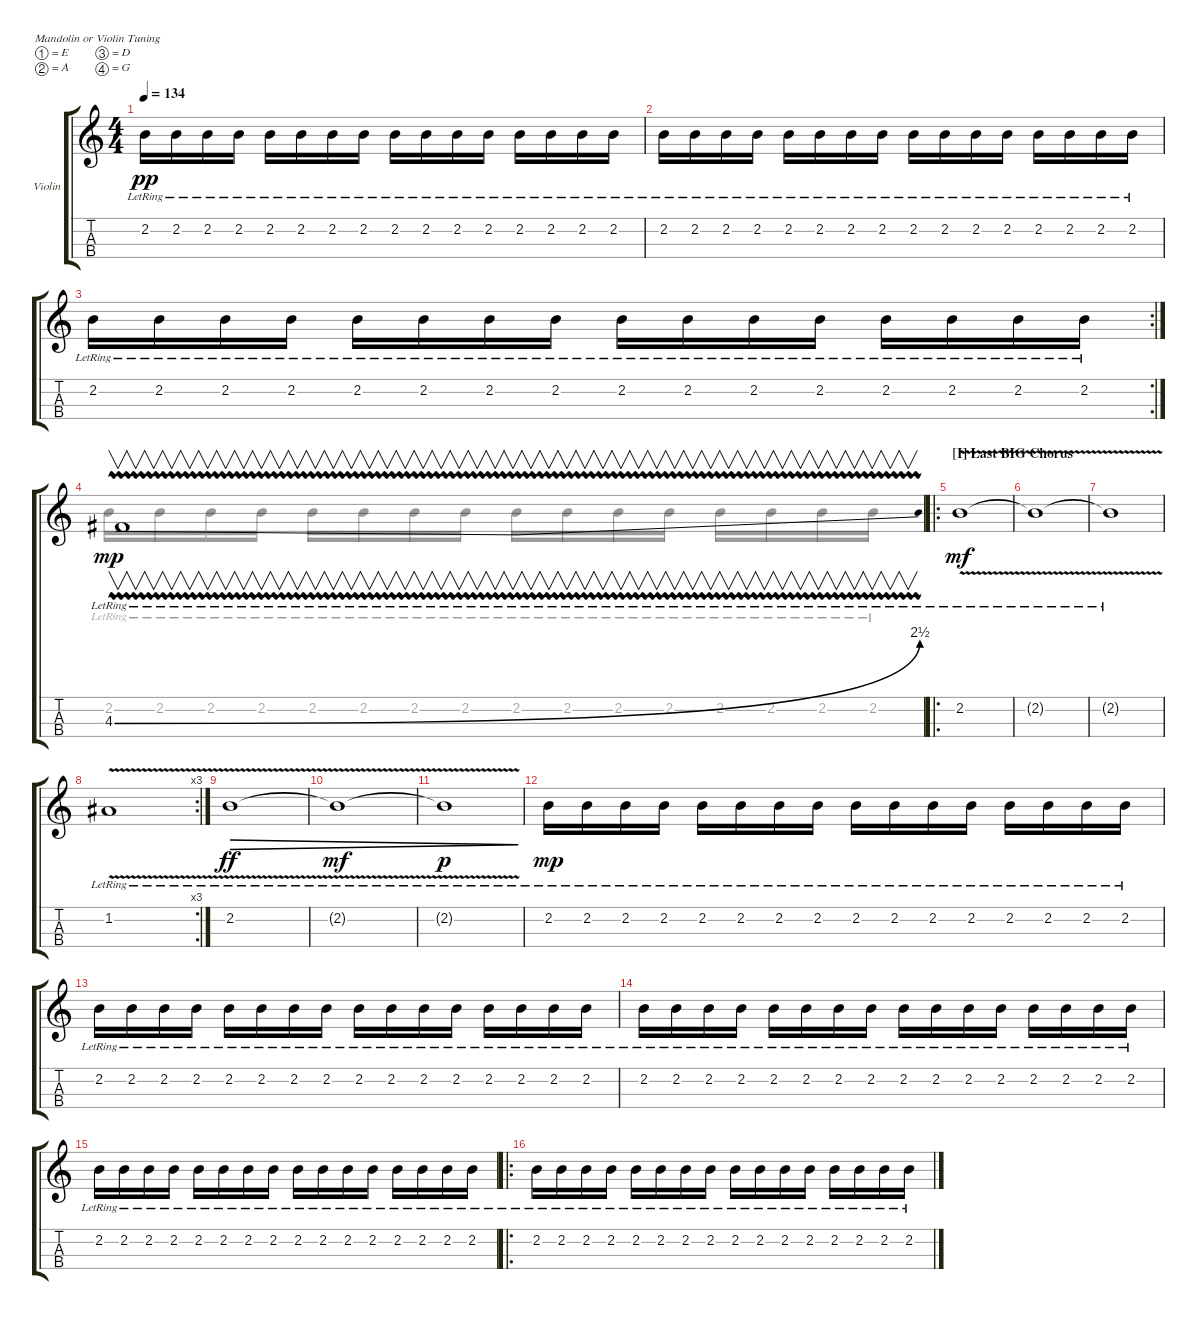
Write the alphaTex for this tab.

\defaultSystemsLayout 4
\bracketExtendMode groupsimilarinstruments
\firstSystemTrackNameOrientation horizontal
\otherSystemsTrackNameOrientation horizontal
\track ("Violin" "Violin") {instrument violin}
\staff {score tabs}
\tuning (E5 A4 D4 G3)
\voice
\ts (4 4)
\tempo 134
\clef g2
\ks c
2.2{lr}.16{dy pp} 2.2{lr}.16 2.2{lr}.16 2.2{lr}.16 2.2{lr}.16 2.2{lr}.16 2.2{lr}.16 2.2{lr}.16 2.2{lr}.16 2.2{lr}.16 2.2{lr}.16 2.2{lr}.16 2.2{lr}.16 2.2{lr}.16 2.2{lr}.16 2.2{lr}.16 |
2.2{lr}.16 2.2{lr}.16 2.2{lr}.16 2.2{lr}.16 2.2{lr}.16 2.2{lr}.16 2.2{lr}.16 2.2{lr}.16 2.2{lr}.16 2.2{lr}.16 2.2{lr}.16 2.2{lr}.16 2.2{lr}.16 2.2{lr}.16 2.2{lr}.16 2.2{lr}.16 |
\rc 2
2.2{lr}.16 2.2{lr}.16 2.2{lr}.16 2.2{lr}.16 2.2{lr}.16 2.2{lr}.16 2.2{lr}.16 2.2{lr}.16 2.2{lr}.16 2.2{lr}.16 2.2{lr}.16 2.2{lr}.16 2.2{lr}.16 2.2{lr}.16 2.2{lr}.16 2.2{lr}.16 |
4.3{be (bend 0 0 60 10) vw lr}.1{v dy mp} |
\ro
\section ("I" "Last BIG Chorus")
2.2{v lr}.1{dy mf} |
2.2{v lr t}.1 |
2.2{v lr t}.1 |
\rc 3
1.2{v lr}.1 |
2.2{v lr}.1{dec dy ff} |
2.2{v lr t}.1{dec dy mf} |
2.2{v lr t}.1{dec dy p} |
2.2{lr}.16{dy mp} 2.2{lr}.16 2.2{lr}.16 2.2{lr}.16 2.2{lr}.16 2.2{lr}.16 2.2{lr}.16 2.2{lr}.16 2.2{lr}.16 2.2{lr}.16 2.2{lr}.16 2.2{lr}.16 2.2{lr}.16 2.2{lr}.16 2.2{lr}.16 2.2{lr}.16 |
2.2{lr}.16 2.2{lr}.16 2.2{lr}.16 2.2{lr}.16 2.2{lr}.16 2.2{lr}.16 2.2{lr}.16 2.2{lr}.16 2.2{lr}.16 2.2{lr}.16 2.2{lr}.16 2.2{lr}.16 2.2{lr}.16 2.2{lr}.16 2.2{lr}.16 2.2{lr}.16 |
2.2{lr}.16 2.2{lr}.16 2.2{lr}.16 2.2{lr}.16 2.2{lr}.16 2.2{lr}.16 2.2{lr}.16 2.2{lr}.16 2.2{lr}.16 2.2{lr}.16 2.2{lr}.16 2.2{lr}.16 2.2{lr}.16 2.2{lr}.16 2.2{lr}.16 2.2{lr}.16 |
2.2{lr}.16 2.2{lr}.16 2.2{lr}.16 2.2{lr}.16 2.2{lr}.16 2.2{lr}.16 2.2{lr}.16 2.2{lr}.16 2.2{lr}.16 2.2{lr}.16 2.2{lr}.16 2.2{lr}.16 2.2{lr}.16 2.2{lr}.16 2.2{lr}.16 2.2{lr}.16 |
\ro
2.2{lr}.16 2.2{lr}.16 2.2{lr}.16 2.2{lr}.16 2.2{lr}.16 2.2{lr}.16 2.2{lr}.16 2.2{lr}.16 2.2{lr}.16 2.2{lr}.16 2.2{lr}.16 2.2{lr}.16 2.2{lr}.16 2.2{lr}.16 2.2{lr}.16 2.2{lr}.16
\voice
\clef g2
\ottava regular
\simile none
\ks c
|
|
|
2.2{lr}.16 2.2{lr}.16 2.2{lr}.16 2.2{lr}.16 2.2{lr}.16 2.2{lr}.16 2.2{lr}.16 2.2{lr}.16 2.2{lr}.16 2.2{lr}.16 2.2{lr}.16 2.2{lr}.16 2.2{lr}.16 2.2{lr}.16 2.2{lr}.16 2.2{lr}.16 |
|
|
|
|
|
|
|
|
|
|
|
